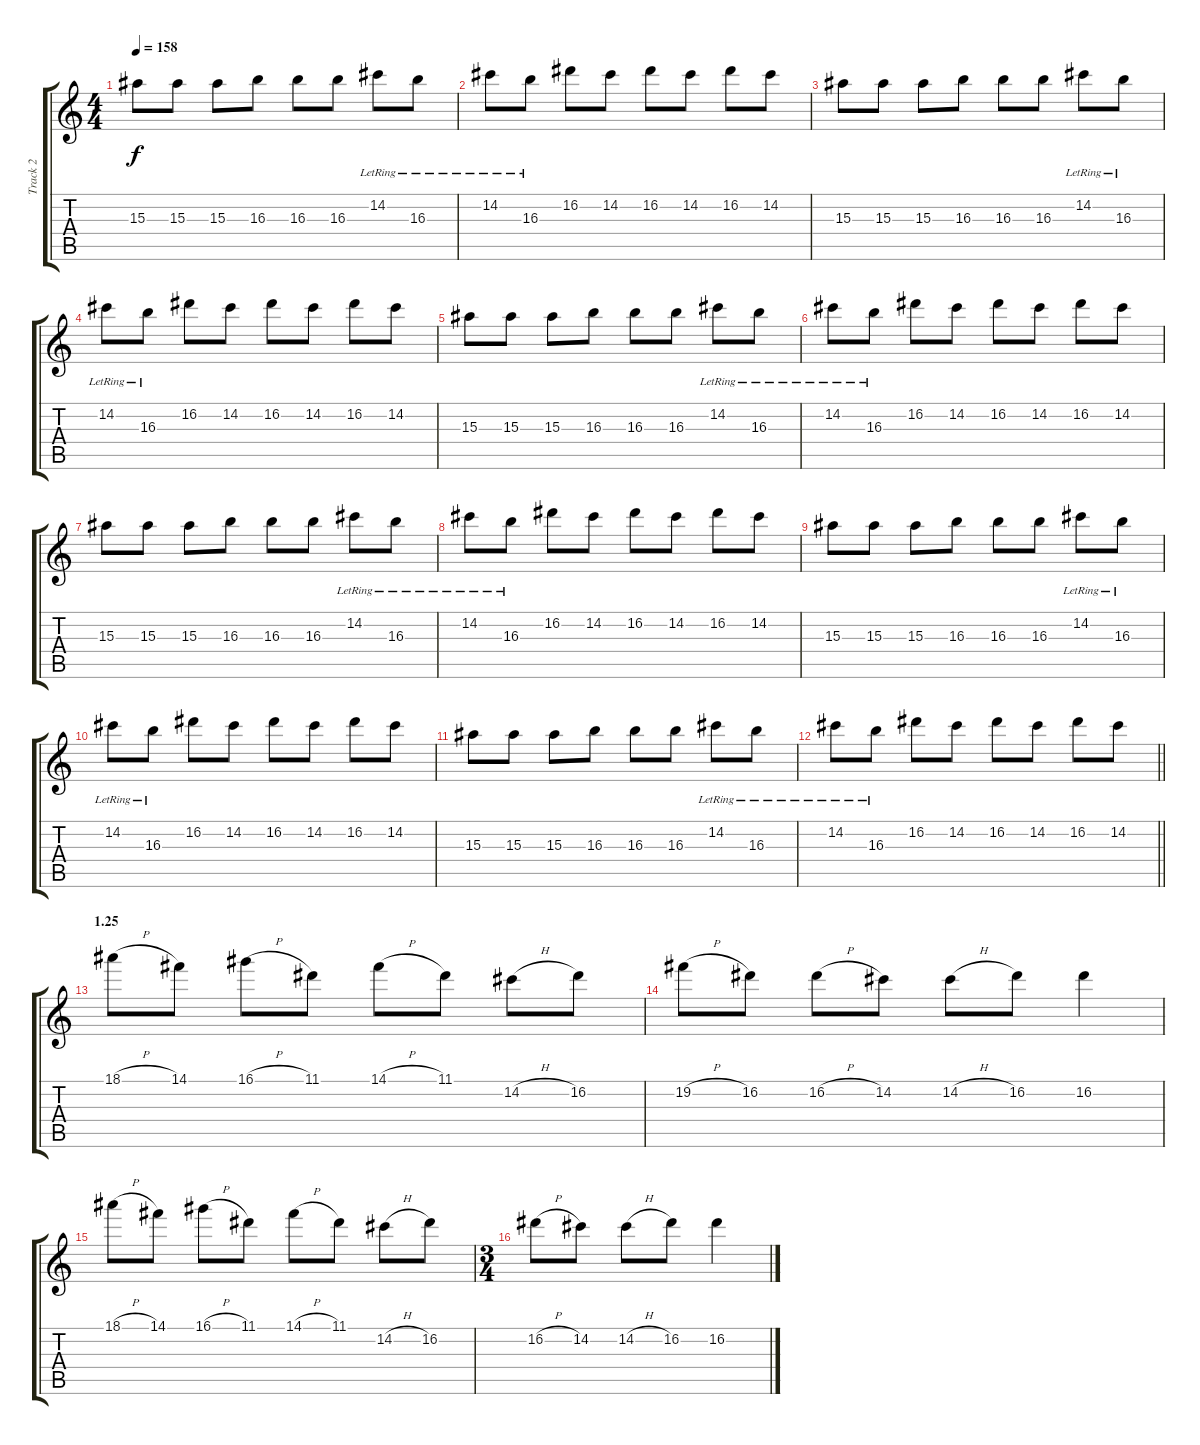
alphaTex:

\track ("Track 2" "Track 2") {instrument distortionguitar}
\staff {score tabs}
\tuning (E4 B3 G3 D3 A2 D2) {hide}
\ts (4 4)
\tempo 158
\clef g2
\ks c
15.3.8{dy f} 15.3.8 15.3.8 16.3.8 16.3.8 16.3.8 14.2{lr}.8 16.3{lr}.8 |
14.2{lr}.8 16.3{lr}.8 16.2.8 14.2.8 16.2.8 14.2.8 16.2.8 14.2.8 |
15.3.8 15.3.8 15.3.8 16.3.8 16.3.8 16.3.8 14.2{lr}.8 16.3{lr}.8 |
14.2{lr}.8 16.3{lr}.8 16.2.8 14.2.8 16.2.8 14.2.8 16.2.8 14.2.8 |
15.3.8 15.3.8 15.3.8 16.3.8 16.3.8 16.3.8 14.2{lr}.8 16.3{lr}.8 |
14.2{lr}.8 16.3{lr}.8 16.2.8 14.2.8 16.2.8 14.2.8 16.2.8 14.2.8 |
15.3.8 15.3.8 15.3.8 16.3.8 16.3.8 16.3.8 14.2{lr}.8 16.3{lr}.8 |
14.2{lr}.8 16.3{lr}.8 16.2.8 14.2.8 16.2.8 14.2.8 16.2.8 14.2.8 |
15.3.8 15.3.8 15.3.8 16.3.8 16.3.8 16.3.8 14.2{lr}.8 16.3{lr}.8 |
14.2{lr}.8 16.3{lr}.8 16.2.8 14.2.8 16.2.8 14.2.8 16.2.8 14.2.8 |
15.3.8 15.3.8 15.3.8 16.3.8 16.3.8 16.3.8 14.2{lr}.8 16.3{lr}.8 |
\barLineRight lightlight
14.2{lr}.8 16.3{lr}.8 16.2.8 14.2.8 16.2.8 14.2.8 16.2.8 14.2.8 |
\section ("" "1.25")
18.1{h}.8 14.1.8 16.1{h}.8 11.1.8 14.1{h}.8 11.1.8 14.2{h}.8 16.2.8 |
19.2{h}.8 16.2.8 16.2{h}.8 14.2.8 14.2{h}.8 16.2.8 16.2.4 |
18.1{h}.8 14.1.8 16.1{h}.8 11.1.8 14.1{h}.8 11.1.8 14.2{h}.8 16.2.8 |
\ts (3 4)
16.2{h}.8 14.2.8 14.2{h}.8 16.2.8 16.2.4
